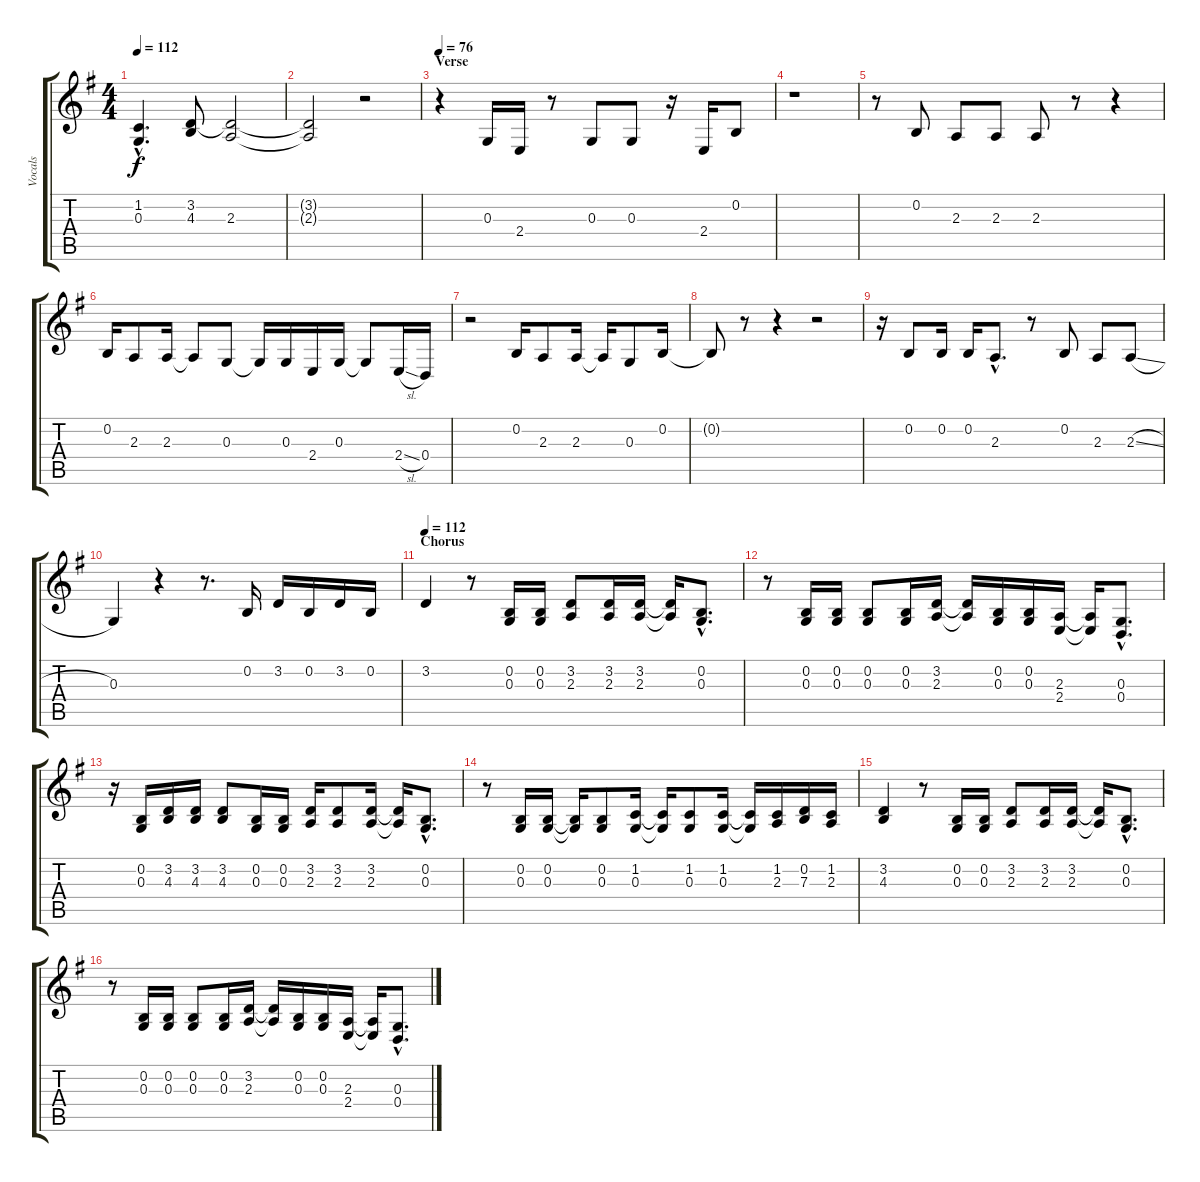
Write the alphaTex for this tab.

\track ("Vocals" "Vocals") {instrument trombone}
\staff {score tabs}
\tuning (E4 B3 G3 D3 A2 E2) {hide}
\ts (4 4)
\tempo 112
\clef g2
\ks g
(1.2{hac} 0.3{hac}).4{d dy f} (3.2 4.3).8 (3.2{t} 2.3).2 |
(3.2{t} 2.3{t}).2 r.2 |
\section ("" "Verse")
\tempo 76
r.4 0.3.16 2.4.16 r.8 0.3.8 0.3.8 r.16 2.4.16 0.2.8 |
r.1 |
r.8 0.2.8 2.3.8 2.3.8 2.3.8 r.8 r.4 |
0.2.16 2.3.8 2.3.16 2.3{t}.8 0.3.8 0.3{t}.16 0.3.16 2.4.16 0.3.16 0.3{t}.8 2.4{sl}.16 0.4.16 |
r.2 0.2.16 2.3.8 2.3.16 2.3{t}.16 0.3.8 0.2.16 |
0.2{t}.8 r.8 r.4 r.2 |
r.16 0.2.8 0.2.16 0.2.16 2.3{hac}.8{d} r.8 0.2.8 2.3.8 2.3{sl}.8 |
0.3.4 r.4 r.8{d} 0.2.16 3.2.16 0.2.16 3.2.16 0.2.16 |
\section ("" "Chorus")
\tempo 112
3.2.4 r.8 (0.2 0.3).16 (0.2 0.3).16 (3.2 2.3).8 (3.2 2.3).16 (3.2 2.3).16 (3.2{t} 2.3{t}).16 (0.2{hac} 0.3{hac}).8{d} |
r.8 (0.2 0.3).16 (0.2 0.3).16 (0.2 0.3).8 (0.2 0.3).16 (3.2 2.3).16 (3.2{t} 2.3{t}).16 (0.2 0.3).16 (0.2 0.3).16 (2.3 2.4).16 (2.3{t} 2.4{t}).16 (0.3{hac} 0.4{hac}).8{d} |
r.16 (0.2 0.3).16 (3.2 4.3).16 (3.2 4.3).16 (3.2 4.3).8 (0.2 0.3).16 (0.2 0.3).16 (3.2 2.3).16 (3.2 2.3).8 (3.2 2.3).16 (3.2{t} 2.3{t}).16 (0.2{hac} 0.3{hac}).8{d} |
r.8 (0.2 0.3).16 (0.2 0.3).16 (0.2{t} 0.3{t}).16 (0.2 0.3).8 (1.2 0.3).16 (1.2{t} 0.3{t}).16 (1.2 0.3).8 (1.2 0.3).16 (1.2{t} 0.3{t}).16 (1.2 2.3).16 (0.2 7.3).16 (1.2 2.3).16 |
(3.2 4.3).4 r.8 (0.2 0.3).16 (0.2 0.3).16 (3.2 2.3).8 (3.2 2.3).16 (3.2 2.3).16 (3.2{t} 2.3{t}).16 (0.2{hac} 0.3{hac}).8{d} |
r.8 (0.2 0.3).16 (0.2 0.3).16 (0.2 0.3).8 (0.2 0.3).16 (3.2 2.3).16 (3.2{t} 2.3{t}).16 (0.2 0.3).16 (0.2 0.3).16 (2.3 2.4).16 (2.3{t} 2.4{t}).16 (0.3{hac} 0.4{hac}).8{d}
